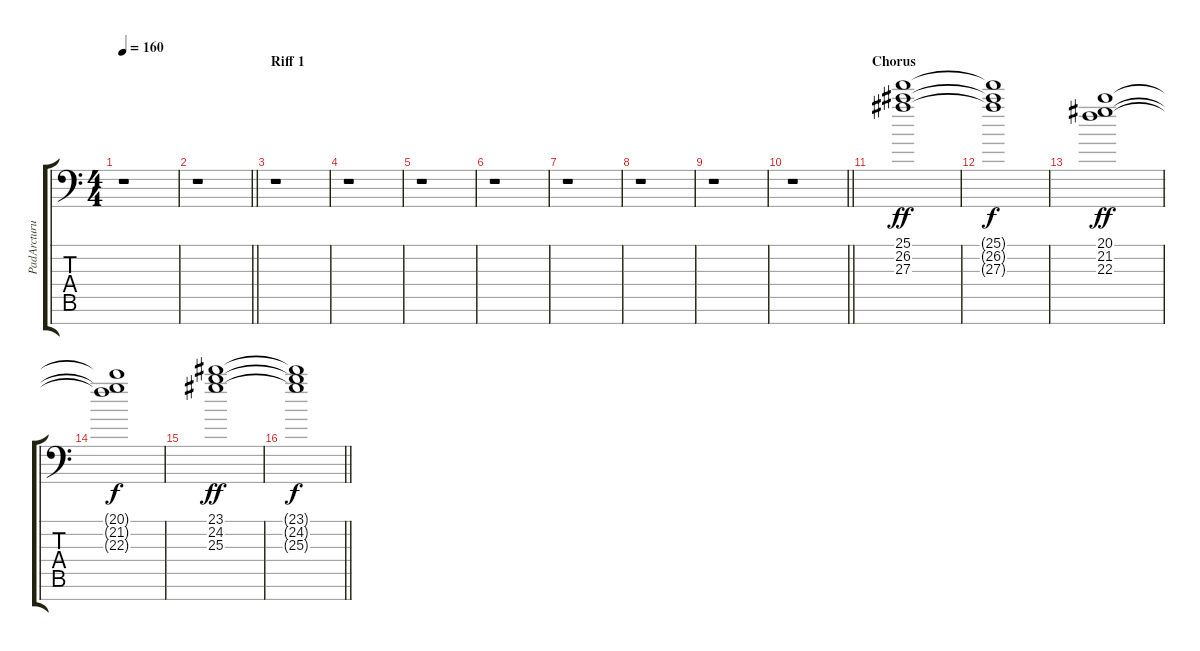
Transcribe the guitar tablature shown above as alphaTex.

\track ("PadArcturus" "PadArcturu") {instrument pad3polysynth}
\staff {score tabs}
\tuning (E4 B3 G3 D3 A2 E2 C-1) {hide}
\ts (4 4)
\tempo 160
\clef f4
\ks c
r.1{dy ff} |
\barLineRight lightlight
r.1 |
\section ("" "Riff 1")
r.1 |
r.1 |
r.1 |
r.1 |
r.1 |
r.1 |
r.1 |
\barLineRight lightlight
r.1 |
\section ("" "Chorus")
(25.1 26.2 27.3).1 |
(25.1{t} 26.2{t} 27.3{t}).1{dy f} |
(20.1 21.2 22.3).1{dy ff} |
(20.1{t} 21.2{t} 22.3{t}).1{dy f} |
(23.1 24.2 25.3).1{dy ff} |
\barLineRight lightlight
(23.1{t} 24.2{t} 25.3{t}).1{dy f}
